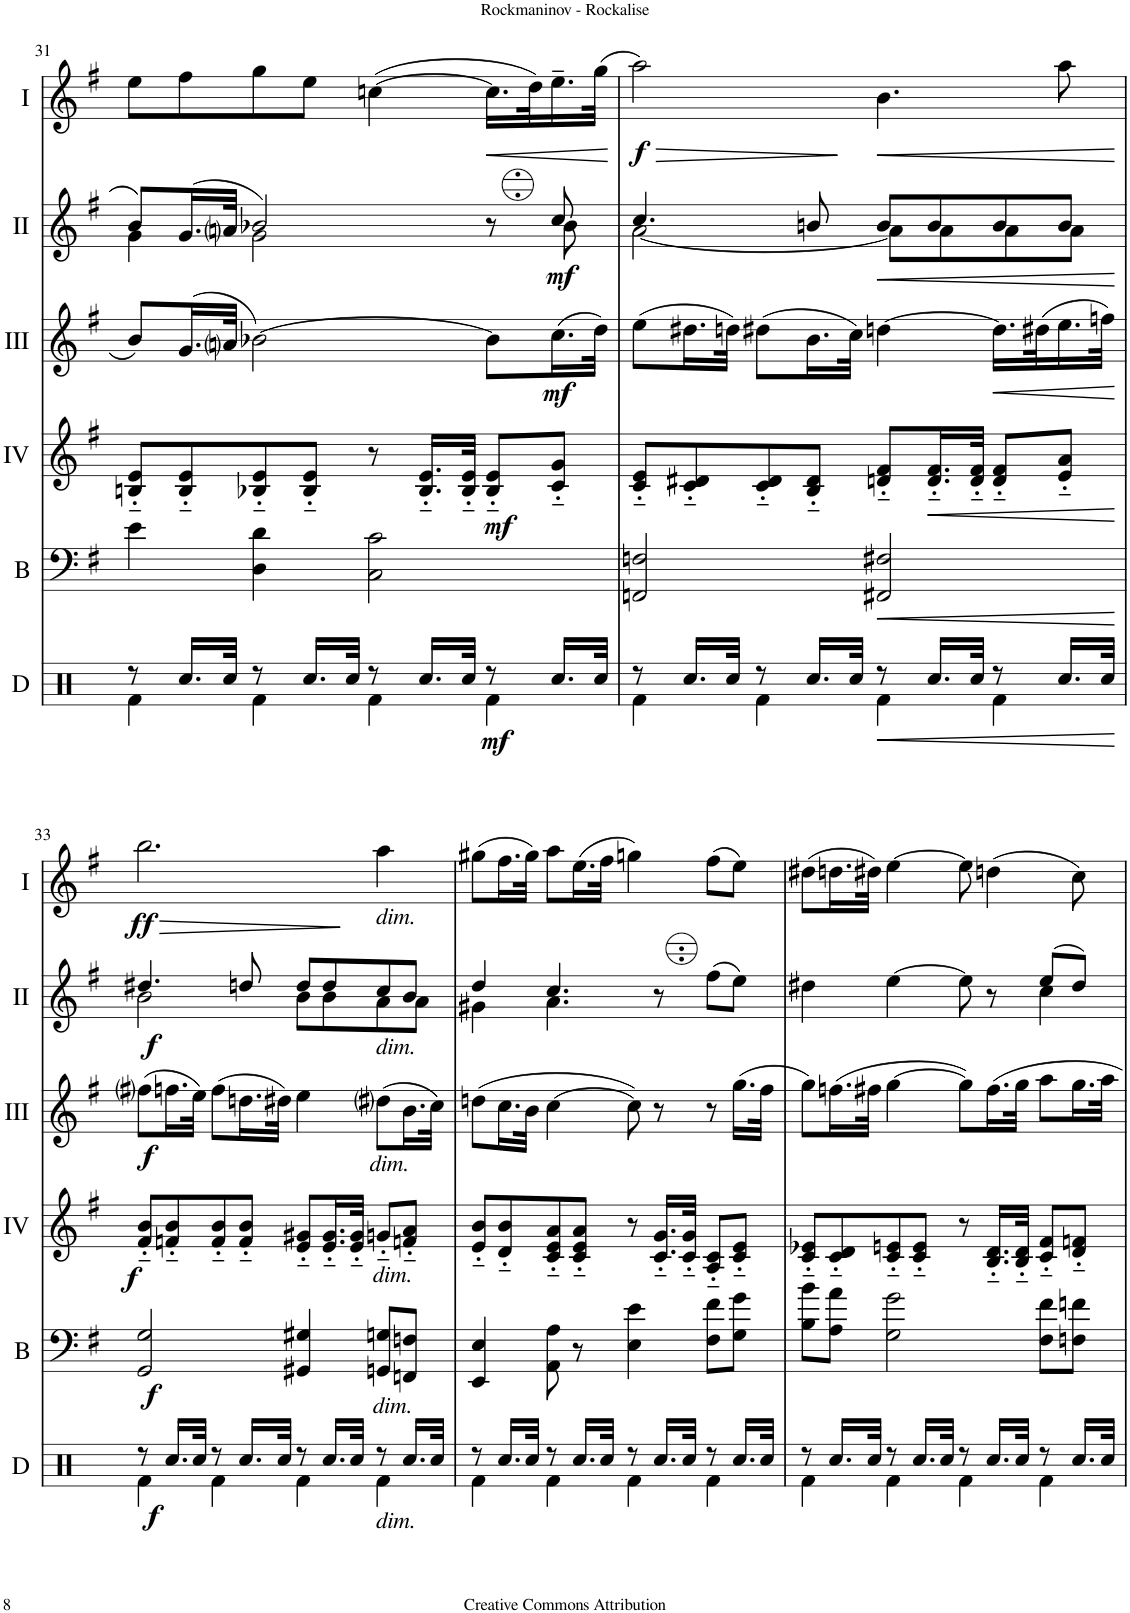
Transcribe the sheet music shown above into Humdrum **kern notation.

**kern	**dynam	**kern	**dynam	**kern	**dynam	**kern	**dynam	**kern	**dynam	**kern	**dynam
*part6	*part6	*part5	*part5	*part4	*part4	*part3	*part3	*part2	*part2	*part1	*part1
*staff6	*staff6	*staff5	*staff5	*staff4	*staff4	*staff3	*staff3	*staff2	*staff2	*staff1	*staff1
*I"Drums	*	*I"Bass	*	*I"Acc. 4	*	*I"Acc. 3	*	*I"Acc. 2	*	*I"Acc. 1	*
*I'D	*	*I'B	*	*	*	*	*	*	*	*	*
!!LO:PB:g=z
*clefX	*	*clefF4	*	*clefG2	*	*clefG2	*	*clefG2	*	*clefG2	*
*	*	*Trd7c12	*	*	*	*Trd7c12	*	*	*	*	*
*k[]	*	*k[f#]	*	*k[f#]	*	*k[f#]	*	*k[f#]	*	*k[f#]	*
*M4/4	*	*M4/4	*	*M4/4	*	*M4/4	*	*M4/4	*	*M4/4	*
*met(c)	*	*met(c)	*	*met(c)	*	*met(c)	*	*met(c)	*	*met(c)	*
=31	=31	=31	=31	=31	=31	=31	=31	=31	=31	=31	=31
*^	*	*	*	*	*	*	*	*^	*	*	*
8r	4Rf\	.	4e\	.	8Bn/'~ 8e/'~L	.	8b/L	.	8b/L	4g\	.	8ee\L	.
16.Rcc/LL	.	.	.	.	8B/'~ 8e/'~	.	(16.g/L	.	(16.g/L	.	.	8ff#\	.
32Rcc/JJk	.	.	.	.	.	.	32ani/JJk	.	32ani/JJk	.	.	.	.
8r	4Rf\	.	4D\ 4d\	.	8B-X/'~ 8e/'~	.	[2b-X\)	.	2b-X/)	2g\	.	8gg\	.
16.Rcc/LL	.	.	.	.	8B-/'~ 8e/'~J	.	.	.	.	.	.	8ee\J	.
32Rcc/JJk	.	.	.	.	.	.	.	.	.	.	.	.	.
8r	4Rf\	.	2C\ 2c\	.	8r	.	.	.	.	.	.	([4ccn\	.
16.Rcc/LL	.	.	.	.	16.B-/'~ 16.e/'~LL	.	.	.	.	.	.	.	.
32Rcc/JJk	.	.	.	.	32B-/'~ 32e/'~JJk	.	.	.	.	.	.	.	.
!	!	!LO:DY:b	!	!	!	!LO:DY:b	!	!	!	!	!	!	!LO:HP:b
8r	4Rf\	mf	.	.	8B-/'~ 8e/'~L	mf	8b-\L]	.	8r	8ryy	.	16.cc\LL]	<
.	.	.	.	.	.	.	.	.	.	.	.	32dd\K)	.
!	!	!	!	!	!	!	!	!LO:DY:b	!	!	!LO:DY:b	!	!
16.Rcc/LL	.	.	.	.	8c/'~ 8g/'~J	.	(16.cc\L	mf	8c/	8B-\	mf	16.ee~\	.
32Rcc/JJk	.	.	.	.	.	.	32dd\JJk)	.	.	.	.	(32gg\JJk	.
*v	*v	*	*	*	*	*	*	*	*v	*v	*	*	*
.	.	.	.	.	.	.	.	.	.	.	[
=32	=32	=32	=32	=32	=32	=32	=32	=32	=32	=32	=32
*^	*	*	*	*	*	*	*	*^	*	*	*
!	!	!	!	!	!	!	!	!	!	!	!	!	!LO:HP:b
!	!	!	!	!	!	!	!	!	!	!	!	!	!LO:DY:n=1:b
8r	4Rf\	.	2FFn/ 2Fn/	.	8c/'~ 8e/'~L	.	(8ee\L	.	4.c/	[2A\	.	2aa\)	> f
16.Rcc/LL	.	.	.	.	8c/'~ 8d#X/'~	.	16.dd#X\L	.	.	.	.	.	.
32Rcc/JJk	.	.	.	.	.	.	32ddn\JJk)	.	.	.	.	.	.
8r	4Rf\	.	.	.	8c/'~ 8d#/'~	.	(8dd#X\L	.	.	.	.	.	.
16.Rcc/LL	.	.	.	.	8B/'~ 8d#/'~J	.	16.b\L	.	8Bn/	.	.	.	.
32Rcc/JJk	.	.	.	.	.	.	32cc\JJk)	.	.	.	.	.	.
!	!	!	!	!	!	!	!	!	!	!	!	!	!LO:HP:n=1:b
8r	4Rf\	.	2FF#X/ 2F#X/	.	8dn/'~ 8f#/'~L	.	[4ddn\	.	8B/L	8A\L]	.	4.b\	] <
16.Rcc/LL	.	.	.	.	16.d/'~ 16.f#/'~L	.	.	.	8B/	8A\	.	.	.
32Rcc/JJk	.	.	.	.	32d/'~ 32f#/'~JJk	.	.	.	.	.	.	.	.
8r	4Rf\	.	.	.	8d/'~ 8f#/'~L	.	16.dd\LL]	.	8B/	8A\	.	.	.
.	.	.	.	.	.	.	(32dd#X\K	.	.	.	.	.	.
16.Rcc/LL	.	.	.	.	8e/'~ 8a/'~J	.	16.ee\	.	8B/J	8A\J	.	8aa\	.
32Rcc/JJk	.	.	.	.	.	.	32ffn\JJk)	.	.	.	.	.	.
*v	*v	*	*	*	*	*	*	*	*v	*v	*	*	*
.	.	.	.	.	.	.	.	.	.	.	[
!!LO:LB:g=z
=33	=33	=33	=33	=33	=33	=33	=33	=33	=33	=33	=33
*^	*	*	*	*	*	*	*	*^	*	*	*
!	!	!LO:DY:b	!	!LO:DY:b	!	!LO:DY:b	!	!LO:DY:b	!	!	!LO:DY:b	!	!LO:HP:b
!	!	!	!	!	!	!	!	!	!	!	!	!	!LO:DY:n=1:b
8r	4Rf\	f	2GG/ 2G/	f	8f#/'~ 8b/'~L	f	(8ff#i\L	f	4.d#X/	2B\	f	2.bb\	> ff
16.Rcc/LL	.	.	.	.	8fn/'~ 8b/'~	.	16.ffn\L	.	.	.	.	.	.
32Rcc/JJk	.	.	.	.	.	.	32ee\JJk)	.	.	.	.	.	.
8r	4Rf\	.	.	.	8f/'~ 8b/'~	.	(8ff\L	.	.	.	.	.	.
16.Rcc/LL	.	.	.	.	8f/'~ 8b/'~J	.	16.ddn\L	.	8dn/	.	.	.	.
32Rcc/JJk	.	.	.	.	.	.	32dd#X\JJk)	.	.	.	.	.	.
8r	4Rf\	.	4GG#X/ 4G#X/	.	8e/'~ 8g#X/'~L	.	4ee\	.	8d/L	8B\L	.	.	.
16.Rcc/LL	.	.	.	.	16.e/'~ 16.g#/'~L	.	.	.	8d/	8B\	.	.	.
32Rcc/JJk	.	.	.	.	32e/'~ 32g#/'~JJk	.	.	.	.	.	.	.	.
!	!	!	!	!	!	!	!	!	!	!	!	!LO:TX:b:i:t=dim.	!
!	!	!	!	!	!	!	!	!	!LO:TX:b:i:t=dim.	!	!	!	!
!	!	!	!	!	!	!	!LO:TX:b:i:t=dim.	!	!	!	!	!	!
!	!	!	!	!	!LO:TX:b:i:t=dim.	!	!	!	!	!	!	!	!
!	!	!	!LO:TX:b:i:t=dim.	!	!	!	!	!	!	!	!	!	!
!LO:TX:b:i:t=dim.	!	!	!	!	!	!	!	!	!	!	!	!	!
8r	4Rf\	.	8GGn/ 8Gn/L	.	8gn'~/L	.	(8dd#i\L	.	8c/	8A\	.	4aa\	]
16.Rcc/LL	.	.	8FFn/ 8Fn/J	.	8fn/'~ 8a/'~J	.	16.b\L	.	8B/J	8A\J	.	.	.
32Rcc/JJk	.	.	.	.	.	.	32cc\JJk)	.	.	.	.	.	.
=34	=34	=34	=34	=34	=34	=34	=34	=34	=34	=34	=34	=34	=34
8r	4Rf\	.	4EE/ 4E/	.	8e/'~ 8b/'~L	.	(8ddn\L	.	4d/	4G#X\	.	(8gg#X\L	.
16.Rcc/LL	.	.	.	.	8d/'~ 8b/'~	.	16.cc\L	.	.	.	.	16.ff#\L	.
32Rcc/JJk	.	.	.	.	.	.	32b\JJk	.	.	.	.	32gg#\JJk)	.
8r	4Rf\	.	8AA\ 8A\	.	8c/'~ 8e/'~ 8a/'~	.	[4cc\	.	4.c/	4.A\	.	8aa\L	.
16.Rcc/LL	.	.	8r	.	8c/'~ 8e/'~ 8a/'~J	.	.	.	.	.	.	(16.ee\L	.
32Rcc/JJk	.	.	.	.	.	.	.	.	.	.	.	32ff#\JJk	.
8r	4Rf\	.	4E\ 4e\	.	8r	.	8cc\])	.	.	.	.	4ggn\)	.
16.Rcc/LL	.	.	.	.	16.c/'~ 16.g/'~LL	.	8r	.	8r	8ryy	.	.	.
32Rcc/JJk	.	.	.	.	32c/'~ 32g/'~JJk	.	.	.	.	.	.	.	.
8r	4Rf\	.	8F#\ 8f#\L	.	8A/'~ 8c/'~L	.	8r	.	(8f#\L	4ryy	.	(8ff#\L	.
16.Rcc/LL	.	.	8G\ 8g\J	.	8c/'~ 8e/'~J	.	(16.gg\LL	.	8e\J)	.	.	8ee\J)	.
32Rcc/JJk	.	.	.	.	.	.	32ff#\JJk	.	.	.	.	.	.
=35	=35	=35	=35	=35	=35	=35	=35	=35	=35	=35	=35	=35	=35
8r	4Rf\	.	8B\ 8b\L	.	8c/'~ 8e-X/'~L	.	8gg\L)	.	4d#X\	2ryy	.	(8dd#X\L	.
16.Rcc/LL	.	.	8A\ 8a\J	.	8c/'~ 8d/'~	.	(16.ffn\L	.	.	.	.	16.ddn\L	.
32Rcc/JJk	.	.	.	.	.	.	32ff#X\JJk	.	.	.	.	32dd#X\JJk)	.
8r	4Rf\	.	2G\ 2g\	.	8c/'~ 8en/'~	.	[4gg\	.	[4e\	.	.	[4ee\	.
16.Rcc/LL	.	.	.	.	8c/'~ 8e/'~J	.	.	.	.	.	.	.	.
32Rcc/JJk	.	.	.	.	.	.	.	.	.	.	.	.	.
8r	4Rf\	.	.	.	8r	.	8gg\L])	.	8e\]	4ryy	.	8ee\]	.
16.Rcc/LL	.	.	.	.	16.B/'~ 16.d/'~LL	.	16.ff#\L	.	8r	.	.	(4ddn\	.
32Rcc/JJk	.	.	.	.	32B/'~ 32d/'~JJk	.	32gg\JJk	.	.	.	.	.	.
8r	4Rf\	.	8F#\ 8f#\L	.	8c/'~ 8f#/'~L	.	8aa\L	.	(8e/L	4c\	.	.	.
16.Rcc/LL	.	.	8Fn\ 8fn\J	.	8d/'~ 8fn/'~J	.	16.gg\L	.	8d#/J)	.	.	8cc\)	.
32Rcc/JJk	.	.	.	.	.	.	32aa\JJk	.	.	.	.	.	.
*v	*v	*	*	*	*	*	*	*	*v	*v	*	*	*
=	=	=	=	=	=	=	=	=	=	=	=
*-	*-	*-	*-	*-	*-	*-	*-	*-	*-	*-	*-
